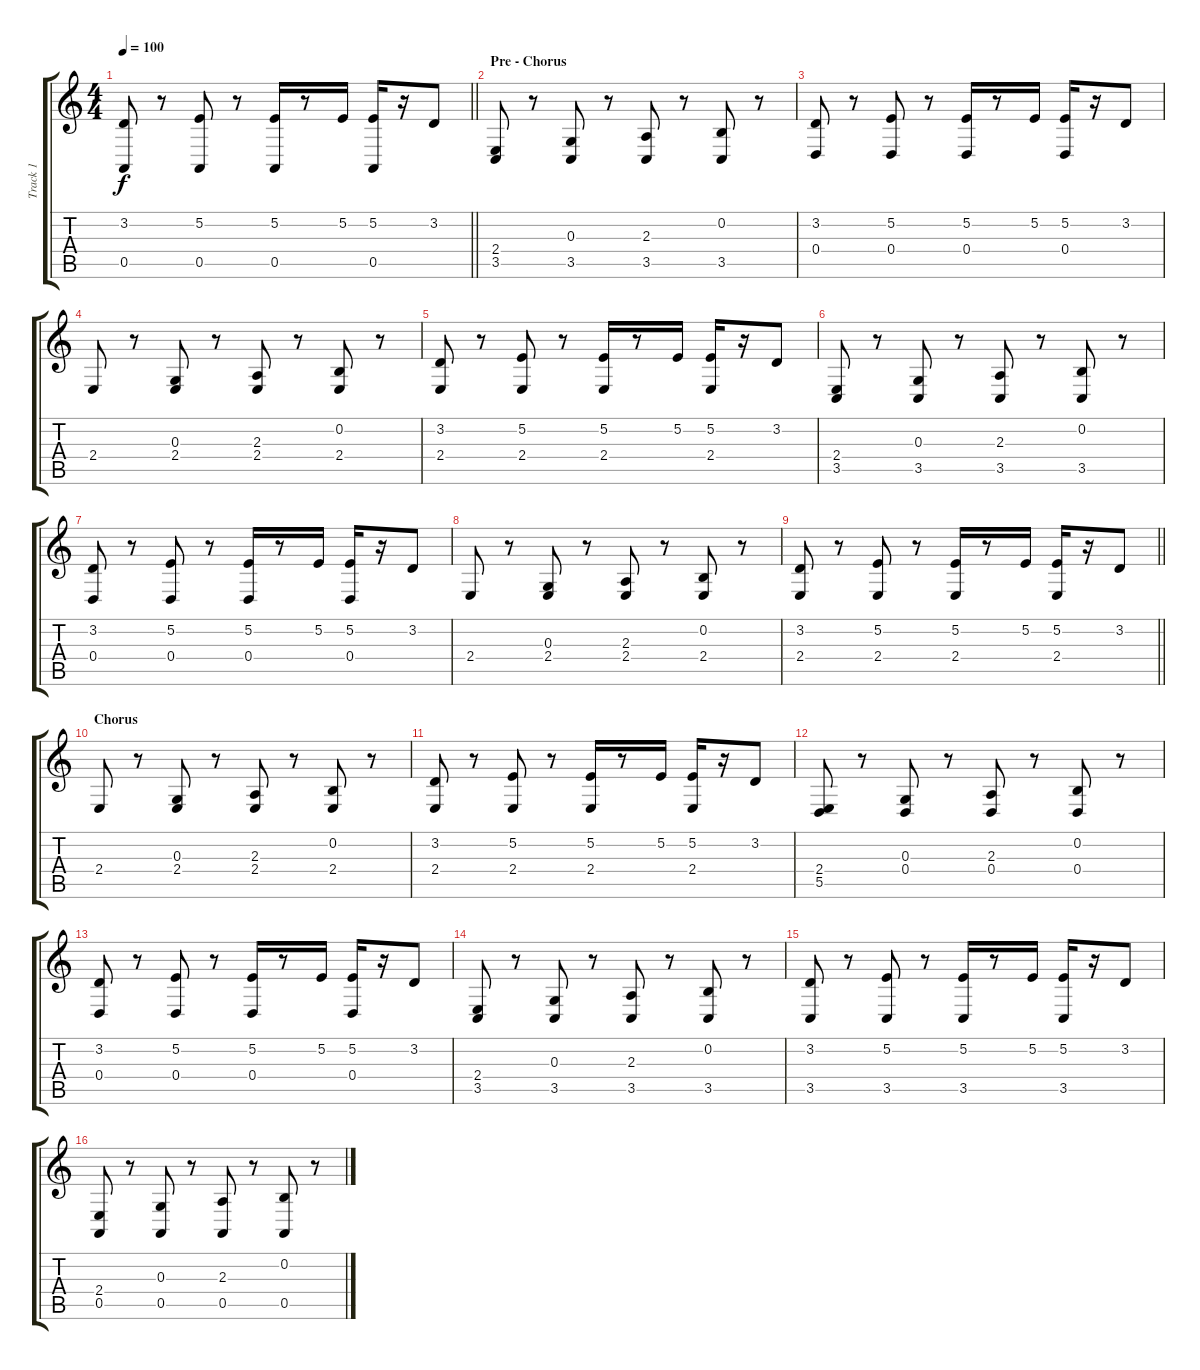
\track ("Track 1" "Track 1") {instrument brightacousticpiano}
\staff {score tabs}
\tuning (E4 B3 G3 D3 A2 E2) {hide}
\ts (4 4)
\tempo 100
\clef g2
\barLineRight lightlight
\ks c
(3.2 0.5).8{dy f} r.8 (5.2 0.5).8 r.8 (5.2 0.5).16 r.8 5.2.16 (5.2 0.5).16 r.16 3.2.8 |
\section ("" "Pre - Chorus")
(2.4 3.5).8 r.8 (0.3 3.5).8 r.8 (2.3 3.5).8 r.8 (0.2 3.5).8 r.8 |
(3.2 0.4).8 r.8 (5.2 0.4).8 r.8 (5.2 0.4).16 r.8 5.2.16 (5.2 0.4).16 r.16 3.2.8 |
2.4.8 r.8 (0.3 2.4).8 r.8 (2.3 2.4).8 r.8 (0.2 2.4).8 r.8 |
(3.2 2.4).8 r.8 (5.2 2.4).8 r.8 (5.2 2.4).16 r.8 5.2.16 (5.2 2.4).16 r.16 3.2.8 |
(2.4 3.5).8 r.8 (0.3 3.5).8 r.8 (2.3 3.5).8 r.8 (0.2 3.5).8 r.8 |
(3.2 0.4).8 r.8 (5.2 0.4).8 r.8 (5.2 0.4).16 r.8 5.2.16 (5.2 0.4).16 r.16 3.2.8 |
2.4.8 r.8 (0.3 2.4).8 r.8 (2.3 2.4).8 r.8 (0.2 2.4).8 r.8 |
\barLineRight lightlight
(3.2 2.4).8 r.8 (5.2 2.4).8 r.8 (5.2 2.4).16 r.8 5.2.16 (5.2 2.4).16 r.16 3.2.8 |
\section ("" "Chorus")
2.4.8 r.8 (0.3 2.4).8 r.8 (2.3 2.4).8 r.8 (0.2 2.4).8 r.8 |
(3.2 2.4).8 r.8 (5.2 2.4).8 r.8 (5.2 2.4).16 r.8 5.2.16 (5.2 2.4).16 r.16 3.2.8 |
(2.4 5.5).8 r.8 (0.3 0.4).8 r.8 (2.3 0.4).8 r.8 (0.2 0.4).8 r.8 |
(3.2 0.4).8 r.8 (5.2 0.4).8 r.8 (5.2 0.4).16 r.8 5.2.16 (5.2 0.4).16 r.16 3.2.8 |
(2.4 3.5).8 r.8 (0.3 3.5).8 r.8 (2.3 3.5).8 r.8 (0.2 3.5).8 r.8 |
(3.2 3.5).8 r.8 (5.2 3.5).8 r.8 (5.2 3.5).16 r.8 5.2.16 (5.2 3.5).16 r.16 3.2.8 |
(2.4 0.5).8 r.8 (0.3 0.5).8 r.8 (2.3 0.5).8 r.8 (0.2 0.5).8 r.8
